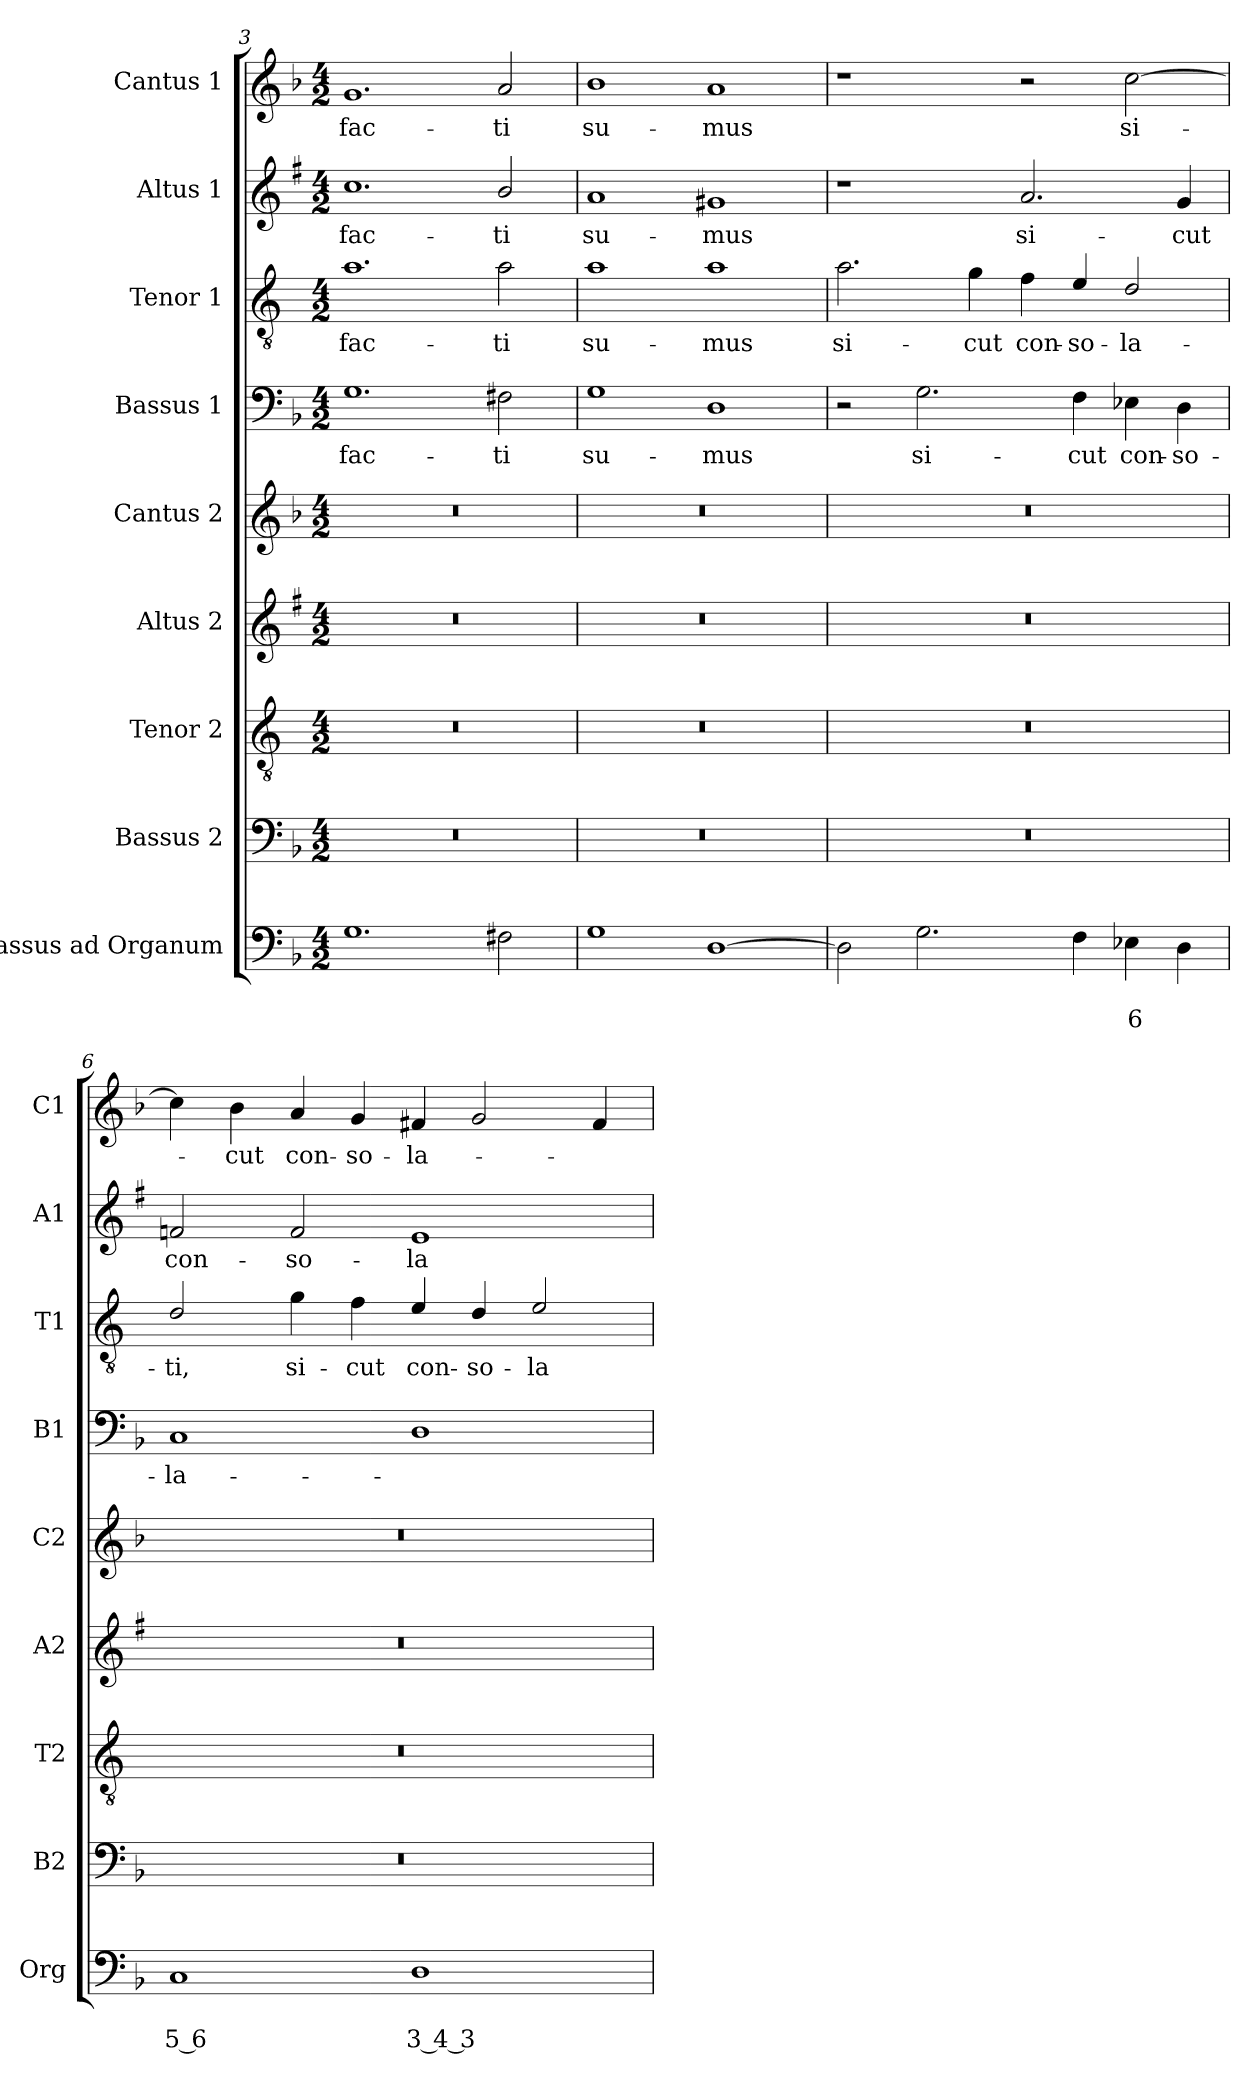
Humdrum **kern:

**kern	**text	**text	**kern	**kern	**kern	**kern	**kern	**text	**kern	**text	**kern	**text	**kern	**text
*part9	*part9	*part9	*part8	*part7	*part6	*part5	*part4	*part4	*part3	*part3	*part2	*part2	*part1	*part1
*staff9	*staff9	*staff9	*staff8	*staff7	*staff6	*staff5	*staff4	*staff4	*staff3	*staff3	*staff2	*staff2	*staff1	*staff1
*I"Bassus ad Organum	*	*	*I"Bassus 2	*I"Tenor 2	*I"Altus 2	*I"Cantus 2	*I"Bassus 1	*	*I"Tenor 1	*	*I"Altus 1	*	*I"Cantus 1	*
*I'Org	*	*	*I'B2	*I'T2	*I'A2	*I'C2	*I'B1	*	*I'T1	*	*I'A1	*	*I'C1	*
*clefF4	*	*	*clefF4	*clefGv2	*clefG2	*clefG2	*clefF4	*	*clefGv2	*	*clefG2	*	*clefG2	*
*	*	*	*	*ITrd4c7	*ITrd1c2	*	*	*	*ITrd4c7	*	*ITrd1c2	*	*	*
*k[b-]	*	*	*k[b-]	*k[b-]	*k[b-]	*k[b-]	*k[b-]	*	*k[b-]	*	*k[b-]	*	*k[b-]	*
*F:	*	*	*F:	*F:	*F:	*F:	*F:	*	*F:	*	*F:	*	*F:	*
*M4/2	*	*	*M4/2	*M4/2	*M4/2	*M4/2	*M4/2	*	*M4/2	*	*M4/2	*	*M4/2	*
=3	=3	=3	=3	=3	=3	=3	=3	=3	=3	=3	=3	=3	=3	=3
!	!	!	!	!	!	!	!	!LO:LY:b	!	!LO:LY:b	!	!LO:LY:b	!	!LO:LY:b
1.G	.	.	0r	0r	0r	0r	1.G	fac-	1.d	fac-	1.b-	fac-	1.g	fac-
!	!	!	!	!	!	!	!	!LO:LY:b	!	!LO:LY:b	!	!LO:LY:b	!	!LO:LY:b
2F#X\	.	.	.	.	.	.	2F#X\	-ti	2d\	-ti	2a/	-ti	2a/	-ti
!!LO:PB:g=z
=4	=4	=4	=4	=4	=4	=4	=4	=4	=4	=4	=4	=4	=4	=4
!	!	!	!	!	!	!	!	!LO:LY:b	!	!LO:LY:b	!	!LO:LY:b	!	!LO:LY:b
1G	.	.	0r	0r	0r	0r	1G	su-	1d	su-	1g	su-	1b-	su-
!	!	!	!	!	!	!	!	!LO:LY:b	!	!LO:LY:b	!	!LO:LY:b	!	!LO:LY:b
[1D	.	.	.	.	.	.	1D	-mus	1d	-mus	1f#X	-mus	1a	-mus
=5	=5	=5	=5	=5	=5	=5	=5	=5	=5	=5	=5	=5	=5	=5
!	!	!	!	!	!	!	!	!	!	!LO:LY:b	!	!	!	!
2D\]	.	.	0r	0r	0r	0r	2r	.	2.d\	si-	1r	.	1r	.
!	!	!	!	!	!	!	!	!LO:LY:b	!	!	!	!	!	!
2.G\	.	.	.	.	.	.	2.G\	si-	.	.	.	.	.	.
!	!	!	!	!	!	!	!	!	!	!LO:LY:b	!	!	!	!
.	.	.	.	.	.	.	.	.	4c\	-cut	.	.	.	.
!	!	!	!	!	!	!	!	!	!	!LO:LY:b	!	!LO:LY:b	!	!
.	.	.	.	.	.	.	.	.	4B-\	con-	2.g/	si-	2r	.
!	!	!	!	!	!	!	!	!LO:LY:b	!	!LO:LY:b	!	!	!	!
4F\	.	.	.	.	.	.	4F\	-cut	4A/	-so-	.	.	.	.
!	!	!LO:LY:b	!	!	!	!	!	!LO:LY:b	!	!LO:LY:b	!	!	!	!LO:LY:b
4E-X\	.	6	.	.	.	.	4E-X\	con-	2G/	-la-	.	.	[2cc\	si-
!	!	!	!	!	!	!	!	!LO:LY:b	!	!	!	!LO:LY:b	!	!
4D\	.	.	.	.	.	.	4D\	-so-	.	.	4f/	-cut	.	.
=6	=6	=6	=6	=6	=6	=6	=6	=6	=6	=6	=6	=6	=6	=6
!	!	!LO:LY:b	!	!	!	!	!	!LO:LY:b	!	!LO:LY:b	!	!LO:LY:b	!	!
1C	.	5 6	0r	0r	0r	0r	1C	-la-	2G/	-ti,	2e-X/	con-	4cc\]	.
!	!	!	!	!	!	!	!	!	!	!	!	!	!	!LO:LY:b
.	.	.	.	.	.	.	.	.	.	.	.	.	4b-\	-cut
!	!	!	!	!	!	!	!	!	!	!LO:LY:b	!	!LO:LY:b	!	!LO:LY:b
.	.	.	.	.	.	.	.	.	4c\	si-	2e-/	-so-	4a/	con-
!	!	!	!	!	!	!	!	!	!	!LO:LY:b	!	!	!	!LO:LY:b
.	.	.	.	.	.	.	.	.	4B-\	-cut	.	.	4g/	-so-
!	!	!LO:LY:b	!	!	!	!	!	!	!	!LO:LY:b	!	!LO:LY:b	!	!LO:LY:b
1D	.	3 4 3	.	.	.	.	1D	.	4A/	con-	1d	-la-	4f#X/	-la-
!	!	!	!	!	!	!	!	!	!	!LO:LY:b	!	!	!	!
.	.	.	.	.	.	.	.	.	4G/	-so-	.	.	2g/	.
!	!	!	!	!	!	!	!	!	!	!LO:LY:b	!	!	!	!
.	.	.	.	.	.	.	.	.	2A/	-la-	.	.	.	.
.	.	.	.	.	.	.	.	.	.	.	.	.	4f#/	.
=	=	=	=	=	=	=	=	=	=	=	=	=	=	=
*-	*-	*-	*-	*-	*-	*-	*-	*-	*-	*-	*-	*-	*-	*-
